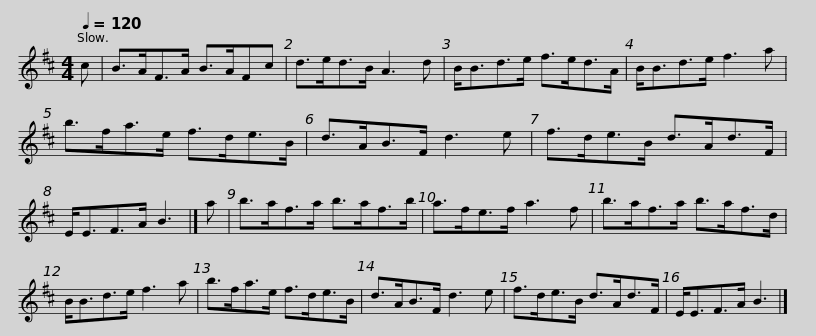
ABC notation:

X:1
L:1/8
Q:1/4=120
M:4/4
I:linebreak $
K:Bmin
V:1 treble
V:1
 c | B>AF>A B>AFc | d>ed>B A3 d | B<Bd>e f>ed>A | B<Bd>e f3 a |$ %5
 b>fa>e f>de>B | d>AB>F d3 e | f>de>B d>Ad>F | E<EF>A B3 |] a |$ %10
 b>af>a b>af>b | a>fe>f a3 f | b>af>a b>af>d | B<Bd>e f3 a | b>fa>e f>de>B |$ %15
 d>AB>F d3 e | f>de>B d>Ad>F | E<EF>A B3 |] %18
